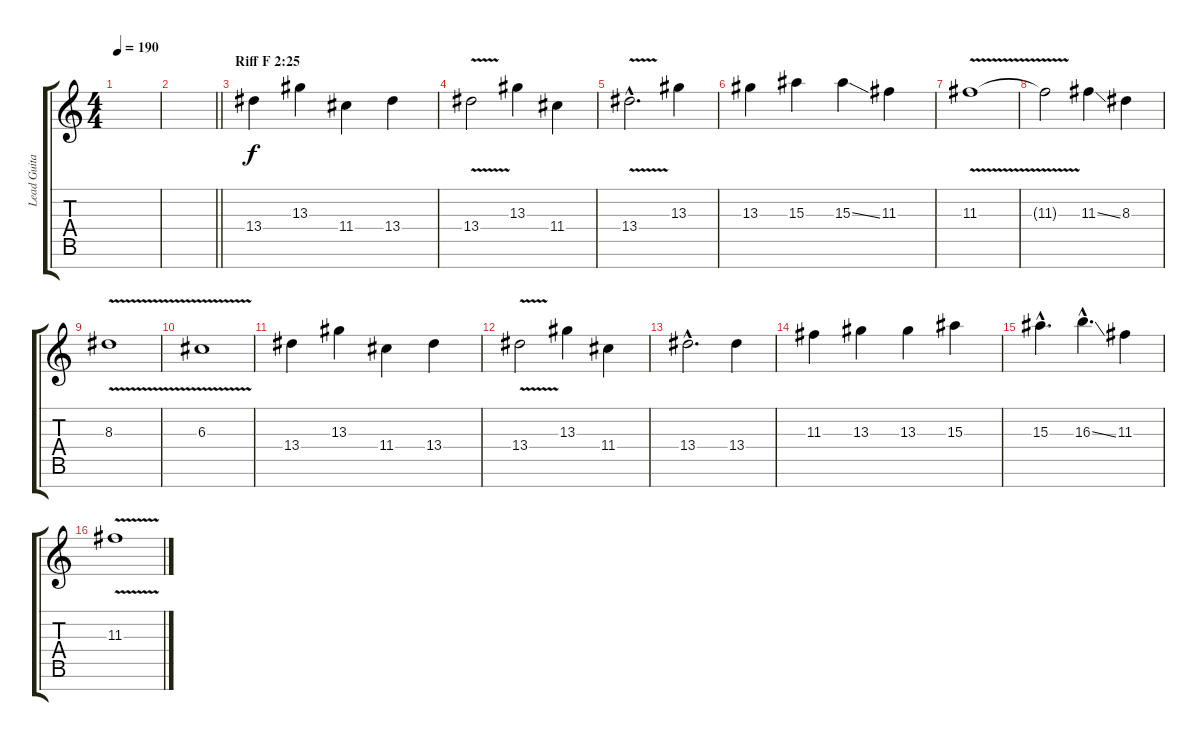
\track ("Lead Guitar" "Lead Guita") {instrument distortionguitar}
\staff {score tabs}
\tuning (E4 B3 G3 D3 A2 E2 B1) {hide}
\ts (4 4)
\tempo 190
\clef g2
\ks c
|
\barLineRight lightlight
|
\section ("" "Riff F 2:25")
13.4.4 13.3.4 11.4.4 13.4.4 |
13.4{v}.2 13.3.4 11.4.4 |
13.4{v hac}.2{d} 13.3.4 |
13.3.4 15.3.4 15.3{ss}.4 11.3.4 |
11.3{v}.1 |
11.3{t}.2 11.3{ss}.4 8.3.4 |
8.3{v}.1 |
6.3{v}.1 |
13.4.4 13.3.4 11.4.4 13.4.4 |
13.4{v}.2 13.3.4 11.4.4 |
13.4{hac}.2{d} 13.4.4 |
11.3.4 13.3.4 13.3.4 15.3.4 |
15.3{hac}.4{d} 16.3{ss hac}.4{d} 11.3.4 |
11.3{v ss}.1
